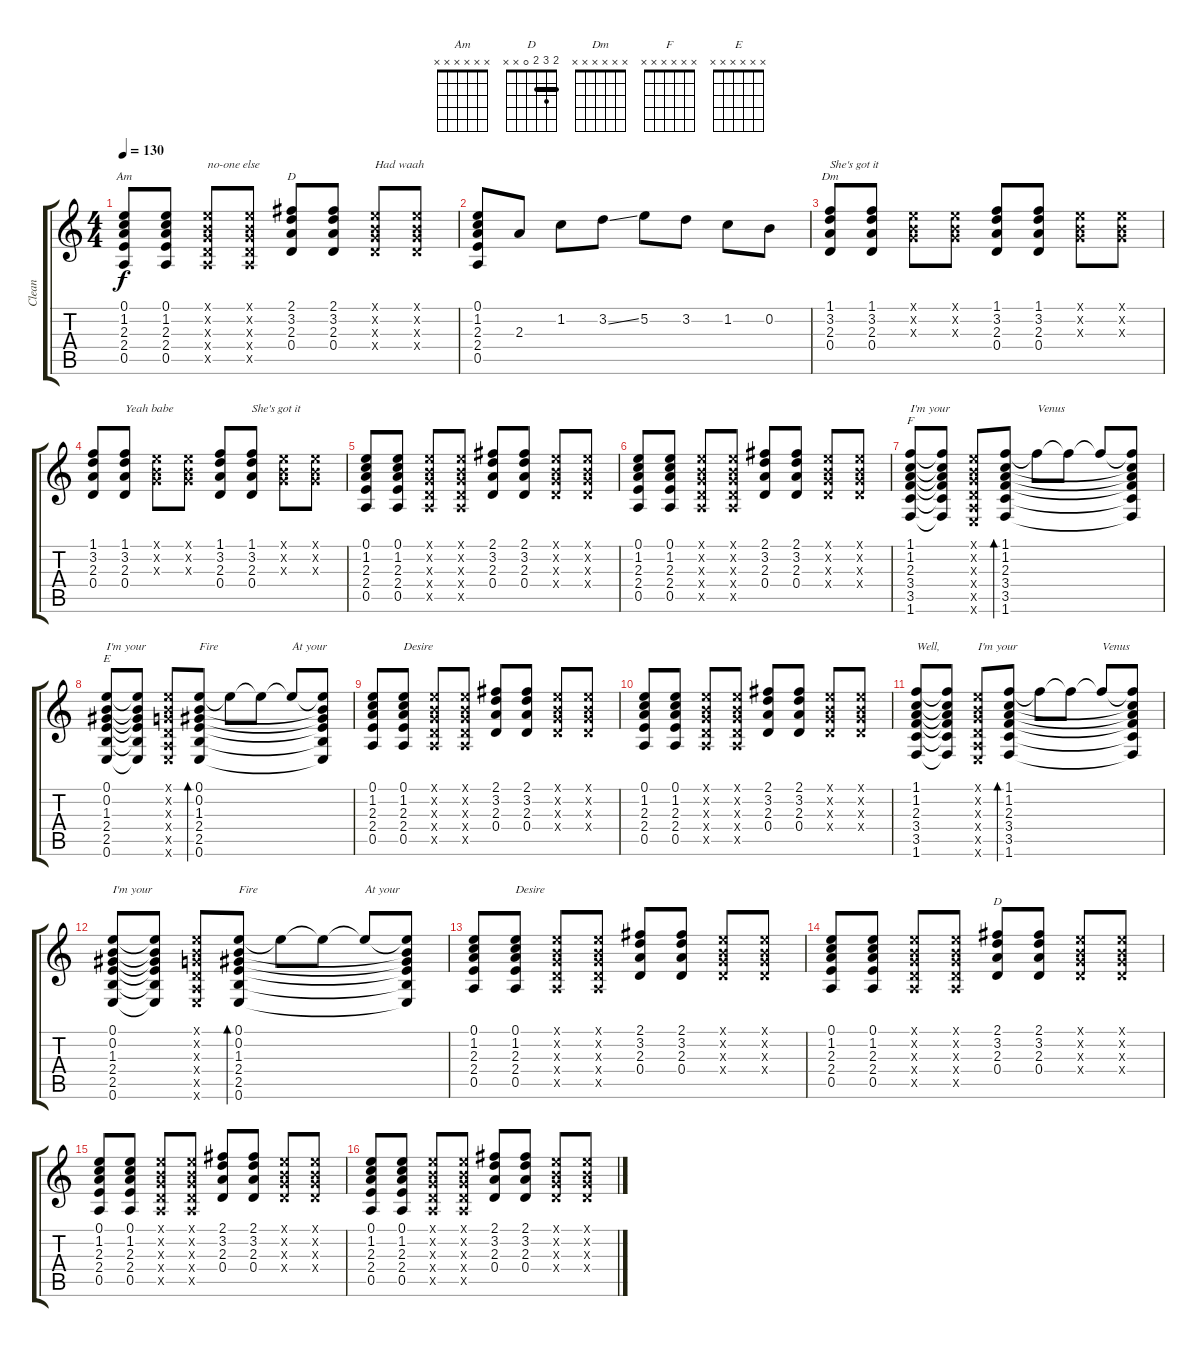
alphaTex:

\track ("Clean" "Clean") {instrument electricguitarclean}
\staff {score tabs}
\tuning (E4 B3 G3 D3 A2 E2) {hide}
\chord ("Am" x x x x x x)
\chord ("D" x x x x x x)
\chord ("Dm" x x x x x x)
\chord ("F" x x x x x x)
\chord ("E" x x x x x x)
\chord ("D" 2 3 2 0 x x) {barre 2}
\ts (4 4)
\tempo 130
\clef g2
\ks c
(0.1 1.2 2.3 2.4 0.5).8{ch "Am" dy f} (0.1 1.2 2.3 2.4 0.5).8 (0.1{x} 0.2{x} 0.3{x} 0.4{x} 0.5{x}).8{txt "no-one else"} (0.1{x} 0.2{x} 0.3{x} 0.4{x} 0.5{x}).8 (2.1 3.2 2.3 0.4).8{ch "D"} (2.1 3.2 2.3 0.4).8 (0.1{x} 0.2{x} 0.3{x} 0.4{x}).8{txt "Had waah"} (0.1{x} 0.2{x} 0.3{x} 0.4{x}).8 |
(0.1 1.2 2.3 2.4 0.5).8 2.3.8 1.2.8 3.2{ss}.8 5.2.8 3.2.8 1.2.8 0.2.8 |
(1.1 3.2 2.3 0.4).8{ch "Dm" txt "She's got it"} (1.1 3.2 2.3 0.4).8 (0.1{x} 0.2{x} 0.3{x}).8 (0.1{x} 0.2{x} 0.3{x}).8 (1.1 3.2 2.3 0.4).8 (1.1 3.2 2.3 0.4).8 (0.1{x} 0.2{x} 0.3{x}).8 (0.1{x} 0.2{x} 0.3{x}).8 |
(1.1 3.2 2.3 0.4).8 (1.1 3.2 2.3 0.4).8{txt "Yeah babe"} (0.1{x} 0.2{x} 0.3{x}).8 (0.1{x} 0.2{x} 0.3{x}).8 (1.1 3.2 2.3 0.4).8 (1.1 3.2 2.3 0.4).8{txt "She's got it"} (0.1{x} 0.2{x} 0.3{x}).8 (0.1{x} 0.2{x} 0.3{x}).8 |
(0.1 1.2 2.3 2.4 0.5).8 (0.1 1.2 2.3 2.4 0.5).8 (0.1{x} 0.2{x} 0.3{x} 0.4{x} 0.5{x}).8 (0.1{x} 0.2{x} 0.3{x} 0.4{x} 0.5{x}).8 (2.1 3.2 2.3 0.4).8 (2.1 3.2 2.3 0.4).8 (0.1{x} 0.2{x} 0.3{x} 0.4{x}).8 (0.1{x} 0.2{x} 0.3{x} 0.4{x}).8 |
(0.1 1.2 2.3 2.4 0.5).8 (0.1 1.2 2.3 2.4 0.5).8 (0.1{x} 0.2{x} 0.3{x} 0.4{x} 0.5{x}).8 (0.1{x} 0.2{x} 0.3{x} 0.4{x} 0.5{x}).8 (2.1 3.2 2.3 0.4).8 (2.1 3.2 2.3 0.4).8 (0.1{x} 0.2{x} 0.3{x} 0.4{x}).8 (0.1{x} 0.2{x} 0.3{x} 0.4{x}).8 |
(1.1 1.2 2.3 3.4 3.5 1.6).8{ch "F" txt "I'm your"} (1.1{t} 1.2{t} 2.3{t} 3.4{t} 3.5{t} 1.6{t}).8 (0.1{x} 0.2{x} 0.3{x} 0.4{x} 0.5{x} 0.6{x}).8 (1.1 1.2 2.3 3.4 3.5 1.6).8{bd 120} 1.1{t}.8{txt "Venus"} 1.1{t}.8 1.1{t}.8 (1.1{t} 1.2{t} 2.3{t} 3.4{t} 3.5{t} 1.6{t}).8 |
(0.1 0.2 1.3 2.4 2.5 0.6).8{ch "E" txt "I'm your"} (0.1{t} 0.2{t} 1.3{t} 2.4{t} 2.5{t} 0.6{t}).8 (0.1{x} 0.2{x} 0.3{x} 0.4{x} 0.5{x} 0.6{x}).8 (0.1 0.2 1.3 2.4 2.5 0.6).8{bd 120 txt "Fire"} 0.1{t}.8 0.1{t}.8 0.1{t}.8{txt "At your"} (0.1{t} 0.2{t} 1.3{t} 2.4{t} 2.5{t} 0.6{t}).8 |
(0.1 1.2 2.3 2.4 0.5).8 (0.1 1.2 2.3 2.4 0.5).8{txt "Desire"} (0.1{x} 0.2{x} 0.3{x} 0.4{x} 0.5{x}).8 (0.1{x} 0.2{x} 0.3{x} 0.4{x} 0.5{x}).8 (2.1 3.2 2.3 0.4).8 (2.1 3.2 2.3 0.4).8 (0.1{x} 0.2{x} 0.3{x} 0.4{x}).8 (0.1{x} 0.2{x} 0.3{x} 0.4{x}).8 |
(0.1 1.2 2.3 2.4 0.5).8 (0.1 1.2 2.3 2.4 0.5).8 (0.1{x} 0.2{x} 0.3{x} 0.4{x} 0.5{x}).8 (0.1{x} 0.2{x} 0.3{x} 0.4{x} 0.5{x}).8 (2.1 3.2 2.3 0.4).8 (2.1 3.2 2.3 0.4).8 (0.1{x} 0.2{x} 0.3{x} 0.4{x}).8 (0.1{x} 0.2{x} 0.3{x} 0.4{x}).8 |
(1.1 1.2 2.3 3.4 3.5 1.6).8{txt "Well,"} (1.1{t} 1.2{t} 2.3{t} 3.4{t} 3.5{t} 1.6{t}).8 (0.1{x} 0.2{x} 0.3{x} 0.4{x} 0.5{x} 0.6{x}).8{txt "I'm your"} (1.1 1.2 2.3 3.4 3.5 1.6).8{bd 120} 1.1{t}.8 1.1{t}.8 1.1{t}.8{txt "Venus"} (1.1{t} 1.2{t} 2.3{t} 3.4{t} 3.5{t} 1.6{t}).8 |
(0.1 0.2 1.3 2.4 2.5 0.6).8{txt "I'm your"} (0.1{t} 0.2{t} 1.3{t} 2.4{t} 2.5{t} 0.6{t}).8 (0.1{x} 0.2{x} 0.3{x} 0.4{x} 0.5{x} 0.6{x}).8 (0.1 0.2 1.3 2.4 2.5 0.6).8{bd 120 txt "Fire"} 0.1{t}.8 0.1{t}.8 0.1{t}.8{txt "At your"} (0.1{t} 0.2{t} 1.3{t} 2.4{t} 2.5{t} 0.6{t}).8 |
(0.1 1.2 2.3 2.4 0.5).8 (0.1 1.2 2.3 2.4 0.5).8{txt "Desire"} (0.1{x} 0.2{x} 0.3{x} 0.4{x} 0.5{x}).8 (0.1{x} 0.2{x} 0.3{x} 0.4{x} 0.5{x}).8 (2.1 3.2 2.3 0.4).8 (2.1 3.2 2.3 0.4).8 (0.1{x} 0.2{x} 0.3{x} 0.4{x}).8 (0.1{x} 0.2{x} 0.3{x} 0.4{x}).8 |
(0.1 1.2 2.3 2.4 0.5).8 (0.1 1.2 2.3 2.4 0.5).8 (0.1{x} 0.2{x} 0.3{x} 0.4{x} 0.5{x}).8 (0.1{x} 0.2{x} 0.3{x} 0.4{x} 0.5{x}).8 (2.1 3.2 2.3 0.4).8{ch "D"} (2.1 3.2 2.3 0.4).8 (0.1{x} 0.2{x} 0.3{x} 0.4{x}).8 (0.1{x} 0.2{x} 0.3{x} 0.4{x}).8 |
(0.1 1.2 2.3 2.4 0.5).8 (0.1 1.2 2.3 2.4 0.5).8 (0.1{x} 0.2{x} 0.3{x} 0.4{x} 0.5{x}).8 (0.1{x} 0.2{x} 0.3{x} 0.4{x} 0.5{x}).8 (2.1 3.2 2.3 0.4).8 (2.1 3.2 2.3 0.4).8 (0.1{x} 0.2{x} 0.3{x} 0.4{x}).8 (0.1{x} 0.2{x} 0.3{x} 0.4{x}).8 |
(0.1 1.2 2.3 2.4 0.5).8 (0.1 1.2 2.3 2.4 0.5).8 (0.1{x} 0.2{x} 0.3{x} 0.4{x} 0.5{x}).8 (0.1{x} 0.2{x} 0.3{x} 0.4{x} 0.5{x}).8 (2.1 3.2 2.3 0.4).8 (2.1 3.2 2.3 0.4).8 (0.1{x} 0.2{x} 0.3{x} 0.4{x}).8 (0.1{x} 0.2{x} 0.3{x} 0.4{x}).8
